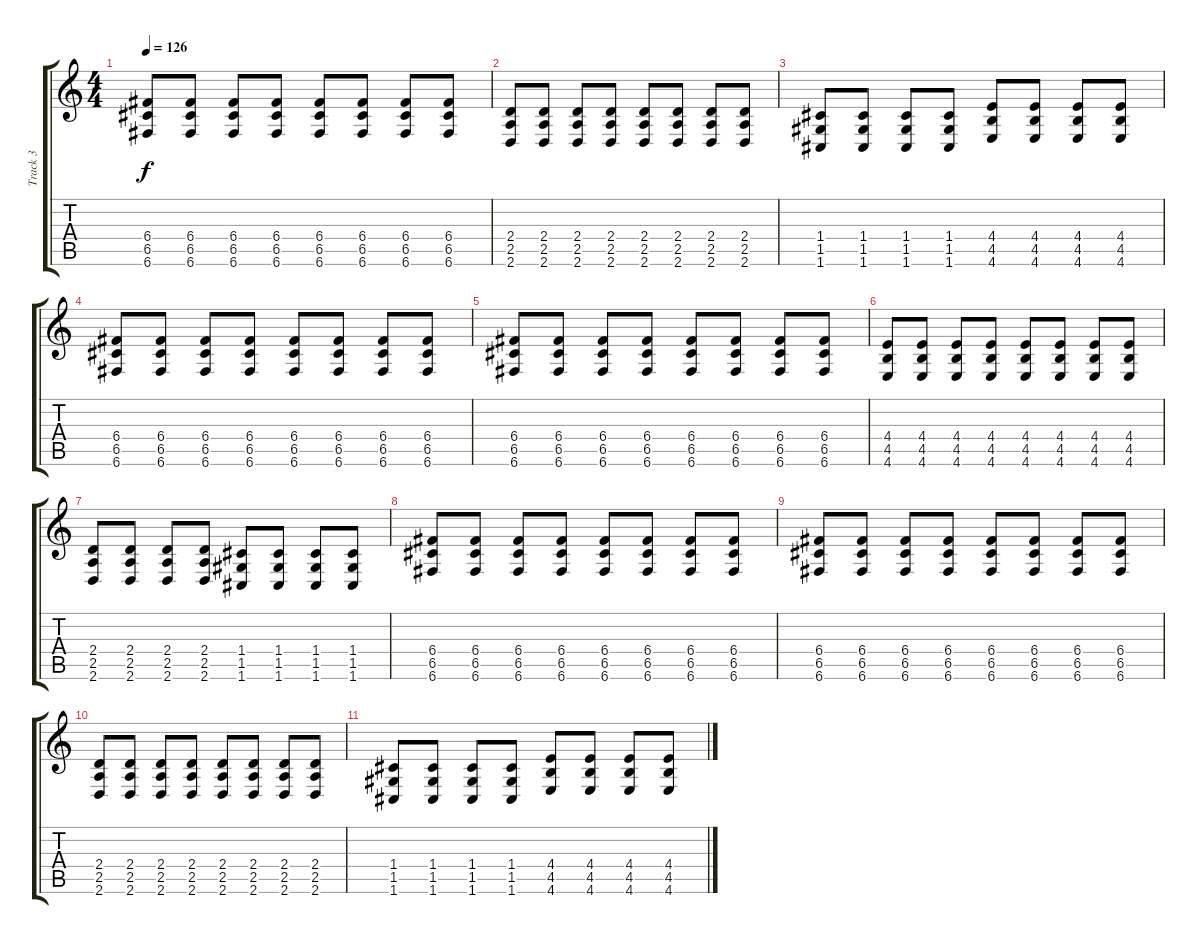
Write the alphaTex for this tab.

\track ("Track 3" "Track 3") {instrument distortionguitar}
\staff {score tabs}
\tuning (D4 A3 F3 C3 G2 C2) {hide}
\ts (4 4)
\tempo 126
\clef g2
\ks c
(6.4 6.5 6.6).8{dy f} (6.4 6.5 6.6).8 (6.4 6.5 6.6).8 (6.4 6.5 6.6).8 (6.4 6.5 6.6).8 (6.4 6.5 6.6).8 (6.4 6.5 6.6).8 (6.4 6.5 6.6).8 |
(2.4 2.5 2.6).8 (2.4 2.5 2.6).8 (2.4 2.5 2.6).8 (2.4 2.5 2.6).8 (2.4 2.5 2.6).8 (2.4 2.5 2.6).8 (2.4 2.5 2.6).8 (2.4 2.5 2.6).8 |
(1.4 1.5 1.6).8 (1.4 1.5 1.6).8 (1.4 1.5 1.6).8 (1.4 1.5 1.6).8 (4.4 4.5 4.6).8 (4.4 4.5 4.6).8 (4.4 4.5 4.6).8 (4.4 4.5 4.6).8 |
(6.4 6.5 6.6).8{instrument distortionguitar} (6.4 6.5 6.6).8 (6.4 6.5 6.6).8 (6.4 6.5 6.6).8 (6.4 6.5 6.6).8 (6.4 6.5 6.6).8 (6.4 6.5 6.6).8 (6.4 6.5 6.6).8 |
(6.4 6.5 6.6).8 (6.4 6.5 6.6).8 (6.4 6.5 6.6).8 (6.4 6.5 6.6).8 (6.4 6.5 6.6).8 (6.4 6.5 6.6).8 (6.4 6.5 6.6).8 (6.4 6.5 6.6).8 |
(4.4 4.5 4.6).8 (4.4 4.5 4.6).8 (4.4 4.5 4.6).8 (4.4 4.5 4.6).8 (4.4 4.5 4.6).8 (4.4 4.5 4.6).8 (4.4 4.5 4.6).8 (4.4 4.5 4.6).8 |
(2.4 2.5 2.6).8 (2.4 2.5 2.6).8 (2.4 2.5 2.6).8 (2.4 2.5 2.6).8 (1.4 1.5 1.6).8 (1.4 1.5 1.6).8 (1.4 1.5 1.6).8 (1.4 1.5 1.6).8 |
(6.4 6.5 6.6).8{instrument distortionguitar} (6.4 6.5 6.6).8 (6.4 6.5 6.6).8 (6.4 6.5 6.6).8 (6.4 6.5 6.6).8 (6.4 6.5 6.6).8 (6.4 6.5 6.6).8 (6.4 6.5 6.6).8 |
(6.4 6.5 6.6).8 (6.4 6.5 6.6).8 (6.4 6.5 6.6).8 (6.4 6.5 6.6).8 (6.4 6.5 6.6).8 (6.4 6.5 6.6).8 (6.4 6.5 6.6).8 (6.4 6.5 6.6).8 |
(2.4 2.5 2.6).8 (2.4 2.5 2.6).8 (2.4 2.5 2.6).8 (2.4 2.5 2.6).8 (2.4 2.5 2.6).8 (2.4 2.5 2.6).8 (2.4 2.5 2.6).8 (2.4 2.5 2.6).8 |
(1.4 1.5 1.6).8 (1.4 1.5 1.6).8 (1.4 1.5 1.6).8 (1.4 1.5 1.6).8 (4.4 4.5 4.6).8 (4.4 4.5 4.6).8 (4.4 4.5 4.6).8 (4.4 4.5 4.6).8
